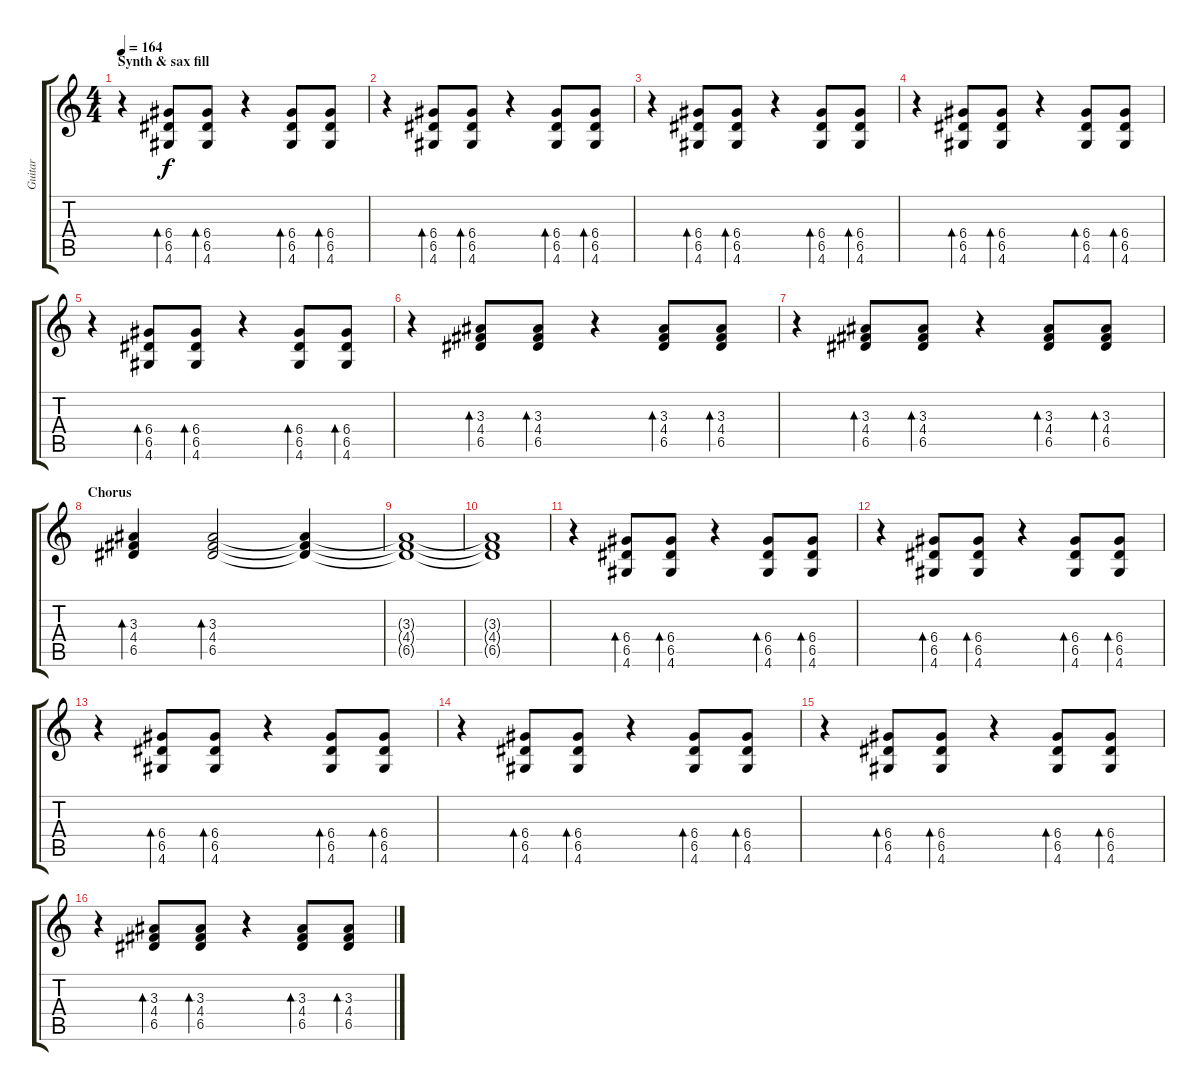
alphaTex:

\track ("Guitar" "Guitar") {instrument electricguitarjazz}
\staff {score tabs}
\tuning (E4 B3 G3 D3 A2 E2) {hide}
\ts (4 4)
\section ("" "Synth & sax fill")
\tempo 164
\clef g2
\ks c
r.4{dy f} (6.4 6.5 4.6).8{bd 120} (6.4 6.5 4.6).8{bd 120} r.4 (6.4 6.5 4.6).8{bd 120} (6.4 6.5 4.6).8{bd 120} |
r.4 (6.4 6.5 4.6).8{bd 120} (6.4 6.5 4.6).8{bd 120} r.4 (6.4 6.5 4.6).8{bd 120} (6.4 6.5 4.6).8{bd 120} |
r.4 (6.4 6.5 4.6).8{bd 120} (6.4 6.5 4.6).8{bd 120} r.4 (6.4 6.5 4.6).8{bd 120} (6.4 6.5 4.6).8{bd 120} |
r.4 (6.4 6.5 4.6).8{bd 120} (6.4 6.5 4.6).8{bd 120} r.4 (6.4 6.5 4.6).8{bd 120} (6.4 6.5 4.6).8{bd 120} |
r.4 (6.4 6.5 4.6).8{bd 120} (6.4 6.5 4.6).8{bd 120} r.4 (6.4 6.5 4.6).8{bd 120} (6.4 6.5 4.6).8{bd 120} |
r.4 (3.3 4.4 6.5).8{bd 120} (3.3 4.4 6.5).8{bd 120} r.4 (3.3 4.4 6.5).8{bd 120} (3.3 4.4 6.5).8{bd 120} |
r.4 (3.3 4.4 6.5).8{bd 120} (3.3 4.4 6.5).8{bd 120} r.4 (3.3 4.4 6.5).8{bd 120} (3.3 4.4 6.5).8{bd 120} |
\section ("" "Chorus")
(3.3 4.4 6.5).4{bd 120} (3.3 4.4 6.5).2{bd 120} (3.3{t} 4.4{t} 6.5{t}).4 |
(3.3{t} 4.4{t} 6.5{t}).1 |
(3.3{t} 4.4{t} 6.5{t}).1 |
r.4 (6.4 6.5 4.6).8{bd 120} (6.4 6.5 4.6).8{bd 120} r.4 (6.4 6.5 4.6).8{bd 120} (6.4 6.5 4.6).8{bd 120} |
r.4 (6.4 6.5 4.6).8{bd 120} (6.4 6.5 4.6).8{bd 120} r.4 (6.4 6.5 4.6).8{bd 120} (6.4 6.5 4.6).8{bd 120} |
r.4 (6.4 6.5 4.6).8{bd 120} (6.4 6.5 4.6).8{bd 120} r.4 (6.4 6.5 4.6).8{bd 120} (6.4 6.5 4.6).8{bd 120} |
r.4 (6.4 6.5 4.6).8{bd 120} (6.4 6.5 4.6).8{bd 120} r.4 (6.4 6.5 4.6).8{bd 120} (6.4 6.5 4.6).8{bd 120} |
r.4 (6.4 6.5 4.6).8{bd 120} (6.4 6.5 4.6).8{bd 120} r.4 (6.4 6.5 4.6).8{bd 120} (6.4 6.5 4.6).8{bd 120} |
r.4 (3.3 4.4 6.5).8{bd 120} (3.3 4.4 6.5).8{bd 120} r.4 (3.3 4.4 6.5).8{bd 120} (3.3 4.4 6.5).8{bd 120}
